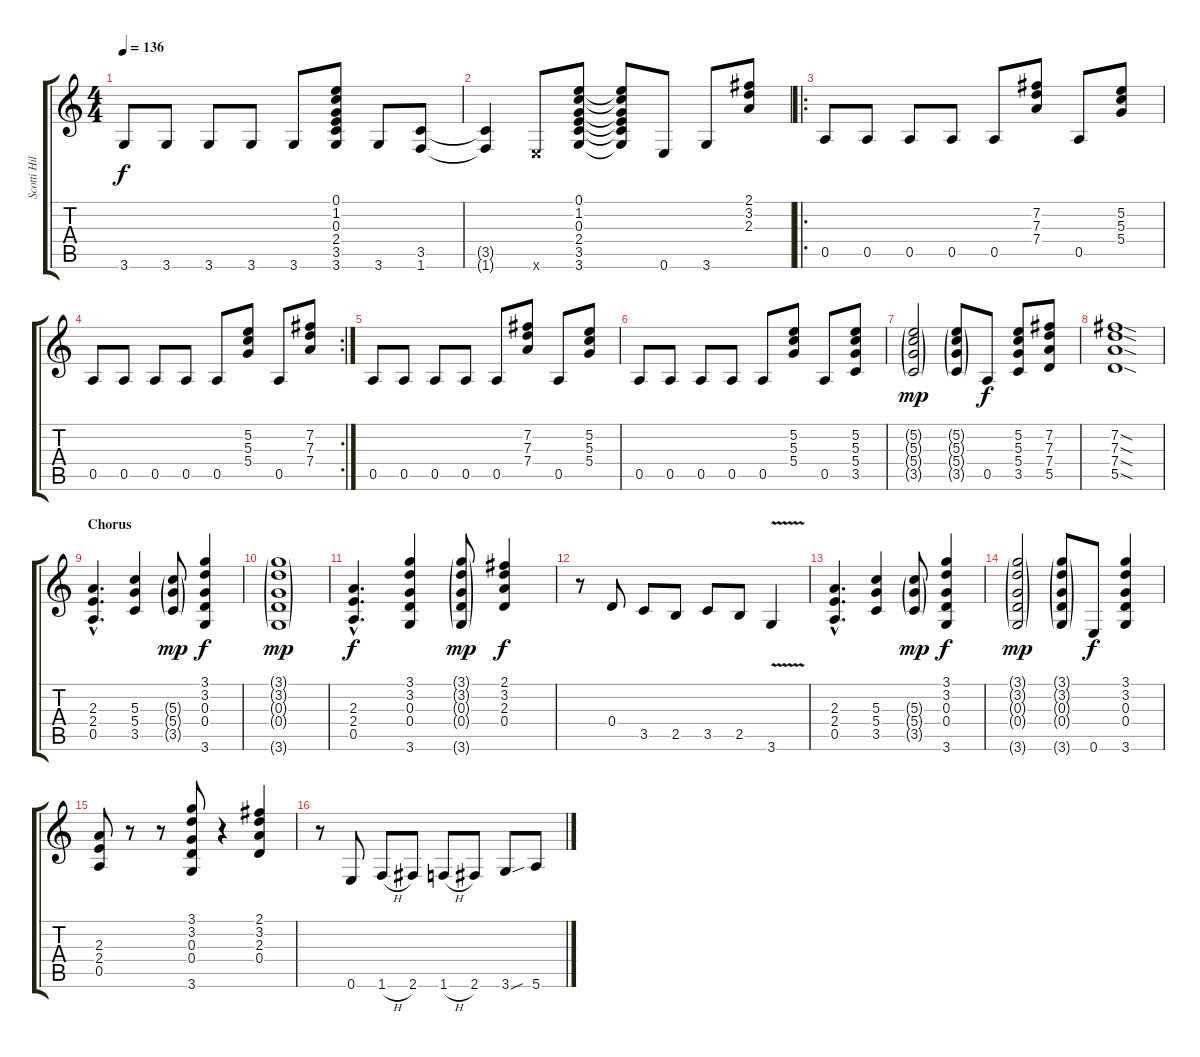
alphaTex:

\track ("Scotti Hill" "Scotti Hil") {instrument distortionguitar}
\staff {score tabs}
\tuning (E4 B3 G3 D3 A2 E2) {hide}
\ts (4 4)
\tempo 136
\clef g2
\ks c
3.6.8{dy f} 3.6.8 3.6.8 3.6.8 3.6.8 (0.1 1.2 0.3 2.4 3.5 3.6).8 3.6.8 (3.5 1.6).8 |
(3.5{t} 1.6{t}).4 0.6{x}.8 (0.1 1.2 0.3 2.4 3.5 3.6).8 (0.1{t} 1.2{t} 0.3{t} 2.4{t} 3.5{t} 3.6{t}).8 0.6.8 3.6.8 (2.1 3.2 2.3).8 |
\ro
0.5.8 0.5.8 0.5.8 0.5.8 0.5.8 (7.2 7.3 7.4).8 0.5.8 (5.2 5.3 5.4).8 |
\rc 2
0.5.8 0.5.8 0.5.8 0.5.8 0.5.8 (5.2 5.3 5.4).8 0.5.8 (7.2 7.3 7.4).8 |
0.5.8 0.5.8 0.5.8 0.5.8 0.5.8 (7.2 7.3 7.4).8 0.5.8 (5.2 5.3 5.4).8 |
0.5.8 0.5.8 0.5.8 0.5.8 0.5.8 (5.2 5.3 5.4).8 0.5.8 (5.2 5.3 5.4 3.5).8 |
(5.2{g} 5.3{g} 5.4{g} 3.5{g}).2{dy mp} (5.2{g} 5.3{g} 5.4{g} 3.5{g}).8 0.5.8{dy f} (5.2 5.3 5.4 3.5).8 (7.2 7.3 7.4 5.5).8 |
(7.2{sod} 7.3{sod} 7.4{sod} 5.5{sod}).1 |
\section ("" "Chorus")
(2.3{hac} 2.4{hac} 0.5{hac}).4{d} (5.3 5.4 3.5).4 (5.3{g} 5.4{g} 3.5{g}).8{dy mp} (3.1 3.2 0.3 0.4 3.6).4{dy f} |
(3.1{g} 3.2{g} 0.3{g} 0.4{g} 3.6{g}).1{dy mp} |
(2.3{hac} 2.4{hac} 0.5{hac}).4{d dy f} (3.1 3.2 0.3 0.4 3.6).4 (3.1{g} 3.2{g} 0.3{g} 0.4{g} 3.6{g}).8{dy mp} (2.1 3.2 2.3 0.4).4{dy f} |
r.8 0.4.8 3.5.8 2.5.8 3.5.8 2.5.8 3.6{v}.4 |
(2.3{hac} 2.4{hac} 0.5{hac}).4{d} (5.3 5.4 3.5).4 (5.3{g} 5.4{g} 3.5{g}).8{dy mp} (3.1 3.2 0.3 0.4 3.6).4{dy f} |
(3.1{g} 3.2{g} 0.3{g} 0.4{g} 3.6{g}).2{dy mp} (3.1{g} 3.2{g} 0.3{g} 0.4{g} 3.6{g}).8 0.6.8{dy f} (3.1 3.2 0.3 0.4 3.6).4 |
(2.3 2.4 0.5).8 r.8 r.8 (3.1 3.2 0.3 0.4 3.6).8 r.4 (2.1 3.2 2.3 0.4).4 |
r.8 0.6.8 1.6{h}.8 2.6.8 1.6{h}.8 2.6.8 3.6{sou}.8 5.6.8
